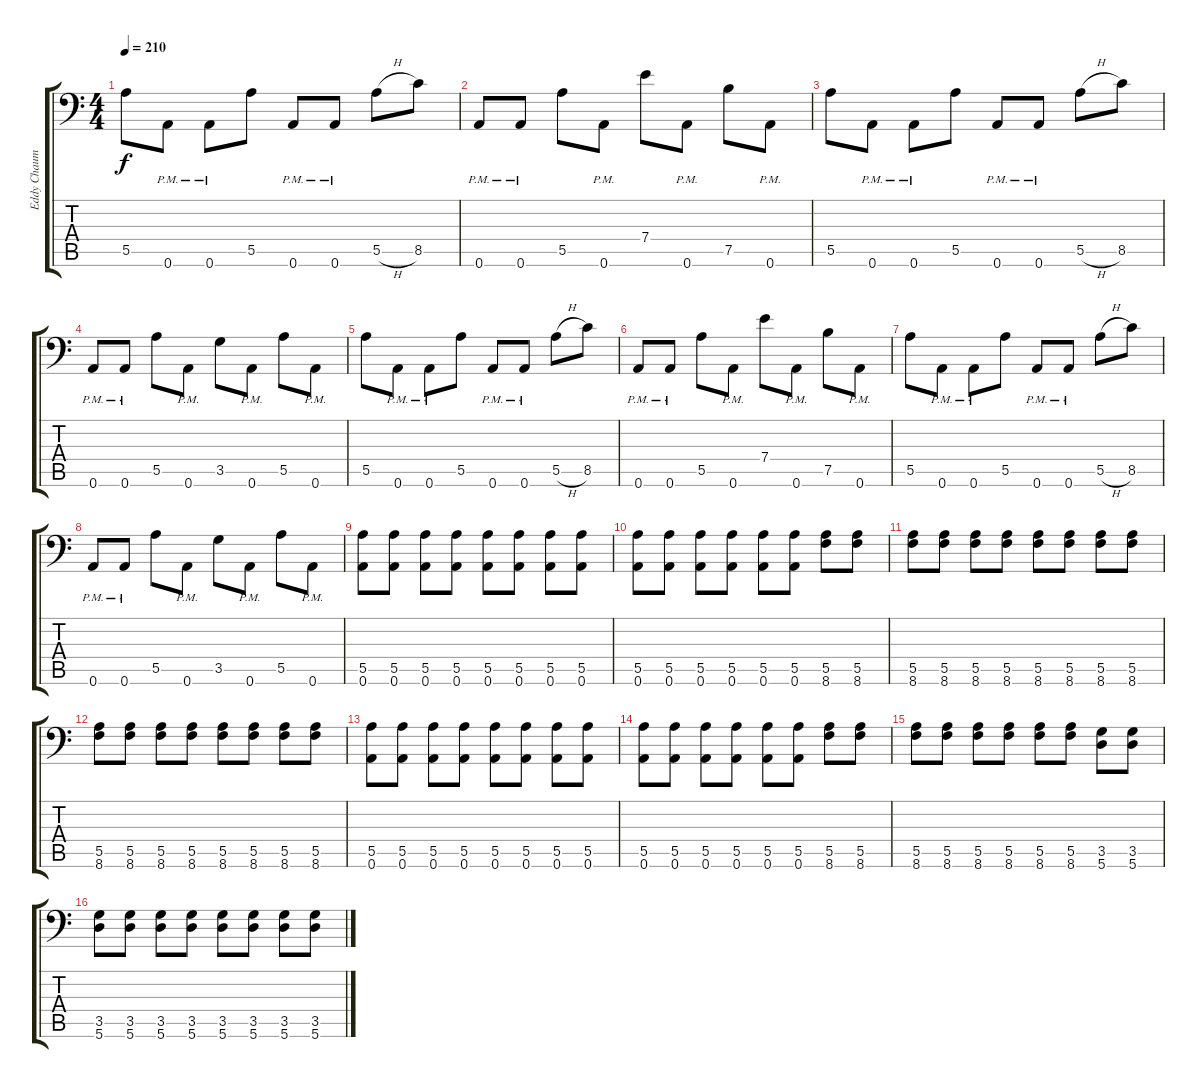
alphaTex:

\track ("Eddy Chaumulot (Rythm)" "Eddy Chaum") {instrument distortionguitar}
\staff {score tabs}
\tuning (B3 Gb3 D3 A2 E2 A1) {hide}
\ts (4 4)
\tempo 210
\clef f4
\ks c
5.5.8{dy f} 0.6{pm}.8 0.6{pm}.8 5.5.8 0.6{pm}.8 0.6{pm}.8 5.5{h}.8 8.5.8 |
0.6{pm}.8 0.6{pm}.8 5.5.8 0.6{pm}.8 7.4.8 0.6{pm}.8 7.5.8 0.6{pm}.8 |
5.5.8 0.6{pm}.8 0.6{pm}.8 5.5.8 0.6{pm}.8 0.6{pm}.8 5.5{h}.8 8.5.8 |
0.6{pm}.8 0.6{pm}.8 5.5.8 0.6{pm}.8 3.5.8 0.6{pm}.8 5.5.8 0.6{pm}.8 |
5.5.8 0.6{pm}.8 0.6{pm}.8 5.5.8 0.6{pm}.8 0.6{pm}.8 5.5{h}.8 8.5.8 |
0.6{pm}.8 0.6{pm}.8 5.5.8 0.6{pm}.8 7.4.8 0.6{pm}.8 7.5.8 0.6{pm}.8 |
5.5.8 0.6{pm}.8 0.6{pm}.8 5.5.8 0.6{pm}.8 0.6{pm}.8 5.5{h}.8 8.5.8 |
0.6{pm}.8 0.6{pm}.8 5.5.8 0.6{pm}.8 3.5.8 0.6{pm}.8 5.5.8 0.6{pm}.8 |
(5.5 0.6).8 (5.5 0.6).8 (5.5 0.6).8 (5.5 0.6).8 (5.5 0.6).8 (5.5 0.6).8 (5.5 0.6).8 (5.5 0.6).8 |
(5.5 0.6).8 (5.5 0.6).8 (5.5 0.6).8 (5.5 0.6).8 (5.5 0.6).8 (5.5 0.6).8 (5.5 8.6).8 (5.5 8.6).8 |
(5.5 8.6).8 (5.5 8.6).8 (5.5 8.6).8 (5.5 8.6).8 (5.5 8.6).8 (5.5 8.6).8 (5.5 8.6).8 (5.5 8.6).8 |
(5.5 8.6).8 (5.5 8.6).8 (5.5 8.6).8 (5.5 8.6).8 (5.5 8.6).8 (5.5 8.6).8 (5.5 8.6).8 (5.5 8.6).8 |
(5.5 0.6).8 (5.5 0.6).8 (5.5 0.6).8 (5.5 0.6).8 (5.5 0.6).8 (5.5 0.6).8 (5.5 0.6).8 (5.5 0.6).8 |
(5.5 0.6).8 (5.5 0.6).8 (5.5 0.6).8 (5.5 0.6).8 (5.5 0.6).8 (5.5 0.6).8 (5.5 8.6).8 (5.5 8.6).8 |
(5.5 8.6).8 (5.5 8.6).8 (5.5 8.6).8 (5.5 8.6).8 (5.5 8.6).8 (5.5 8.6).8 (3.5 5.6).8 (3.5 5.6).8 |
(3.5 5.6).8 (3.5 5.6).8 (3.5 5.6).8 (3.5 5.6).8 (3.5 5.6).8 (3.5 5.6).8 (3.5 5.6).8 (3.5 5.6).8
